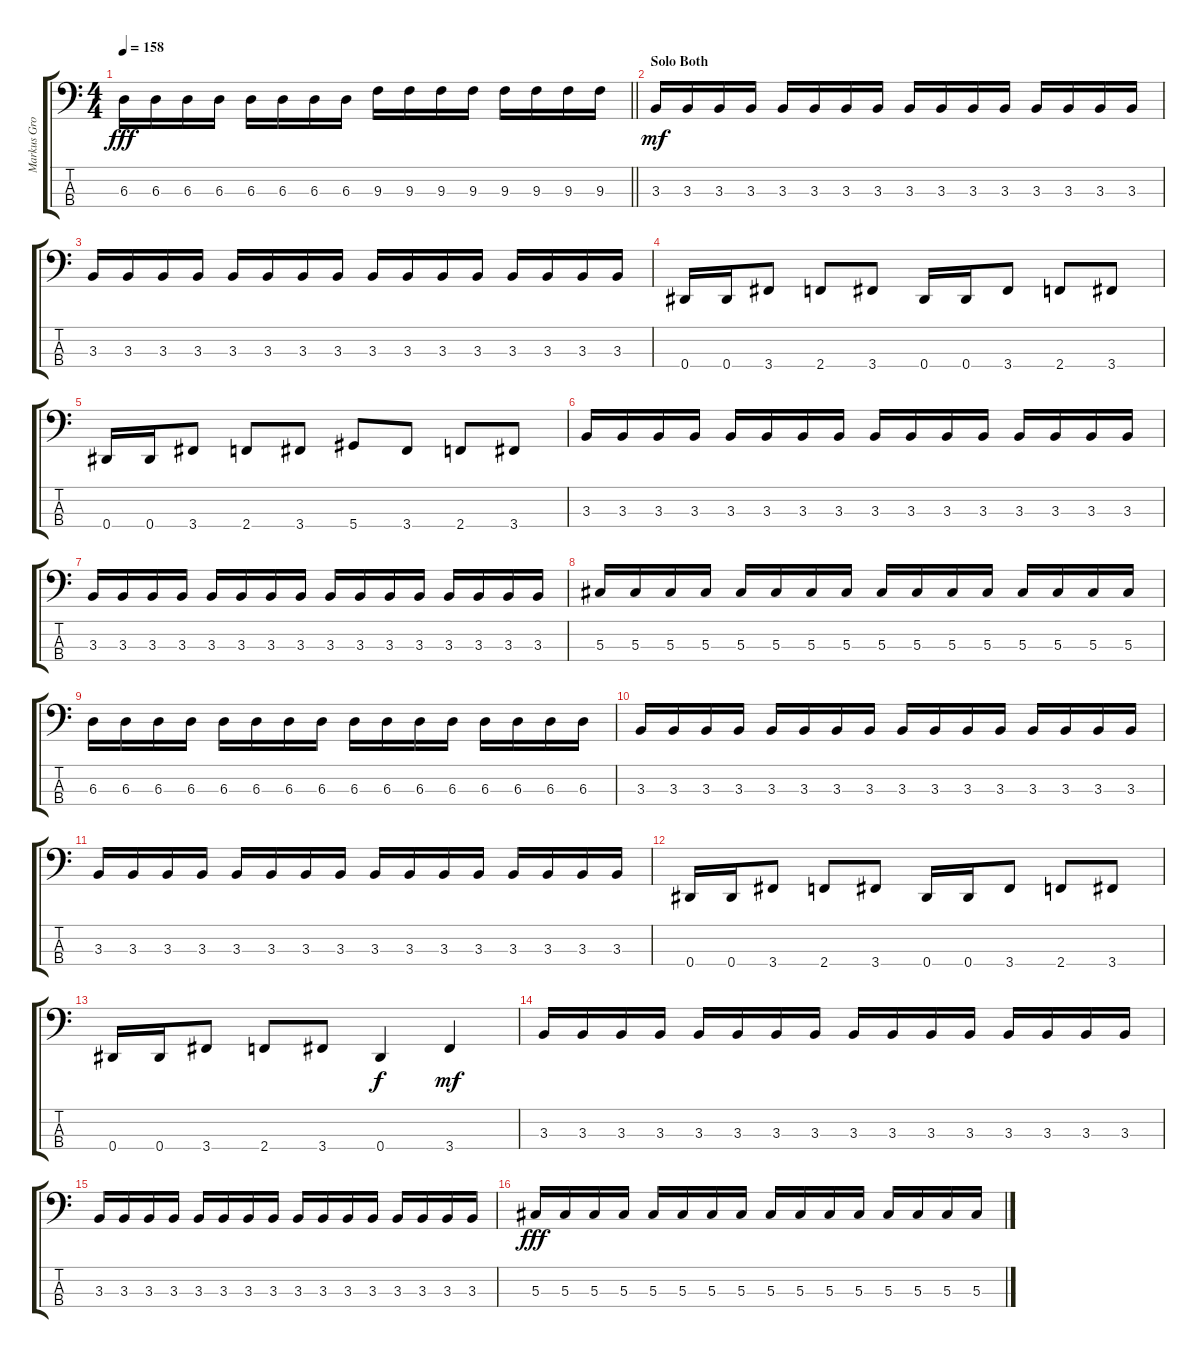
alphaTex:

\track ("Markus Grosskopf" "Markus Gro") {instrument electricbasspick}
\staff {score tabs}
\tuning (Gb2 Db2 Ab1 Eb1) {hide}
\ts (4 4)
\tempo 158
\clef f4
\barLineRight lightlight
\ks c
6.3.16{dy fff} 6.3.16 6.3.16 6.3.16 6.3.16 6.3.16 6.3.16 6.3.16 9.3.16 9.3.16 9.3.16 9.3.16 9.3.16 9.3.16 9.3.16 9.3.16 |
\section ("" "Solo Both")
3.3.16{dy mf} 3.3.16 3.3.16 3.3.16 3.3.16 3.3.16 3.3.16 3.3.16 3.3.16 3.3.16 3.3.16 3.3.16 3.3.16 3.3.16 3.3.16 3.3.16 |
3.3.16 3.3.16 3.3.16 3.3.16 3.3.16 3.3.16 3.3.16 3.3.16 3.3.16 3.3.16 3.3.16 3.3.16 3.3.16 3.3.16 3.3.16 3.3.16 |
0.4.16 0.4.16 3.4.8 2.4.8 3.4.8 0.4.16 0.4.16 3.4.8 2.4.8 3.4.8 |
0.4.16 0.4.16 3.4.8 2.4.8 3.4.8 5.4.8 3.4.8 2.4.8 3.4.8 |
3.3.16 3.3.16 3.3.16 3.3.16 3.3.16 3.3.16 3.3.16 3.3.16 3.3.16 3.3.16 3.3.16 3.3.16 3.3.16 3.3.16 3.3.16 3.3.16 |
3.3.16 3.3.16 3.3.16 3.3.16 3.3.16 3.3.16 3.3.16 3.3.16 3.3.16 3.3.16 3.3.16 3.3.16 3.3.16 3.3.16 3.3.16 3.3.16 |
5.3.16 5.3.16 5.3.16 5.3.16 5.3.16 5.3.16 5.3.16 5.3.16 5.3.16 5.3.16 5.3.16 5.3.16 5.3.16 5.3.16 5.3.16 5.3.16 |
6.3.16 6.3.16 6.3.16 6.3.16 6.3.16 6.3.16 6.3.16 6.3.16 6.3.16 6.3.16 6.3.16 6.3.16 6.3.16 6.3.16 6.3.16 6.3.16 |
3.3.16 3.3.16 3.3.16 3.3.16 3.3.16 3.3.16 3.3.16 3.3.16 3.3.16 3.3.16 3.3.16 3.3.16 3.3.16 3.3.16 3.3.16 3.3.16 |
3.3.16 3.3.16 3.3.16 3.3.16 3.3.16 3.3.16 3.3.16 3.3.16 3.3.16 3.3.16 3.3.16 3.3.16 3.3.16 3.3.16 3.3.16 3.3.16 |
0.4.16 0.4.16 3.4.8 2.4.8 3.4.8 0.4.16 0.4.16 3.4.8 2.4.8 3.4.8 |
0.4.16 0.4.16 3.4.8 2.4.8 3.4.8 0.4.4{dy f} 3.4.4{dy mf} |
3.3.16 3.3.16 3.3.16 3.3.16 3.3.16 3.3.16 3.3.16 3.3.16 3.3.16 3.3.16 3.3.16 3.3.16 3.3.16 3.3.16 3.3.16 3.3.16 |
3.3.16 3.3.16 3.3.16 3.3.16 3.3.16 3.3.16 3.3.16 3.3.16 3.3.16 3.3.16 3.3.16 3.3.16 3.3.16 3.3.16 3.3.16 3.3.16 |
5.3.16{dy fff} 5.3.16 5.3.16 5.3.16 5.3.16 5.3.16 5.3.16 5.3.16 5.3.16 5.3.16 5.3.16 5.3.16 5.3.16 5.3.16 5.3.16 5.3.16
